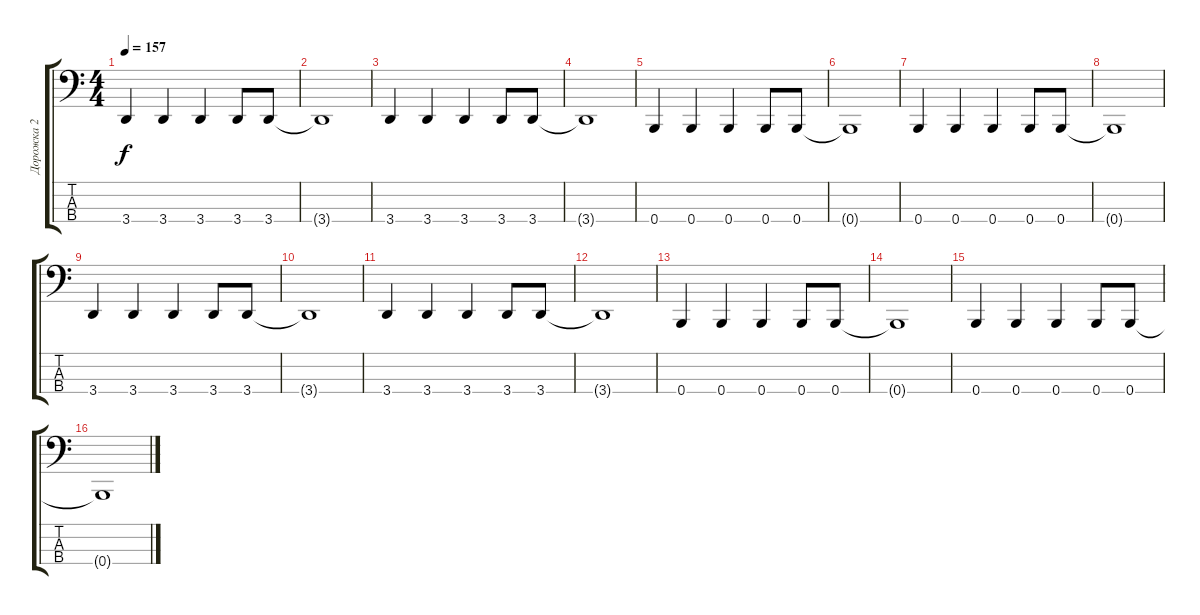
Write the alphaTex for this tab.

\track ("Дорожка 2" "Дорожка 2") {instrument synthbass1}
\staff {score tabs}
\tuning (E2 B1 Gb1 B0) {hide}
\ts (4 4)
\tempo 157
\clef f4
\ks c
3.4.4{dy f} 3.4.4 3.4.4 3.4.8 3.4.8 |
3.4{t}.1 |
3.4.4 3.4.4 3.4.4 3.4.8 3.4.8 |
3.4{t}.1 |
0.4.4 0.4.4 0.4.4 0.4.8 0.4.8 |
0.4{t}.1 |
0.4.4 0.4.4 0.4.4 0.4.8 0.4.8 |
0.4{t}.1 |
3.4.4 3.4.4 3.4.4 3.4.8 3.4.8 |
3.4{t}.1 |
3.4.4 3.4.4 3.4.4 3.4.8 3.4.8 |
3.4{t}.1 |
0.4.4 0.4.4 0.4.4 0.4.8 0.4.8 |
0.4{t}.1 |
0.4.4 0.4.4 0.4.4 0.4.8 0.4.8 |
0.4{t}.1
